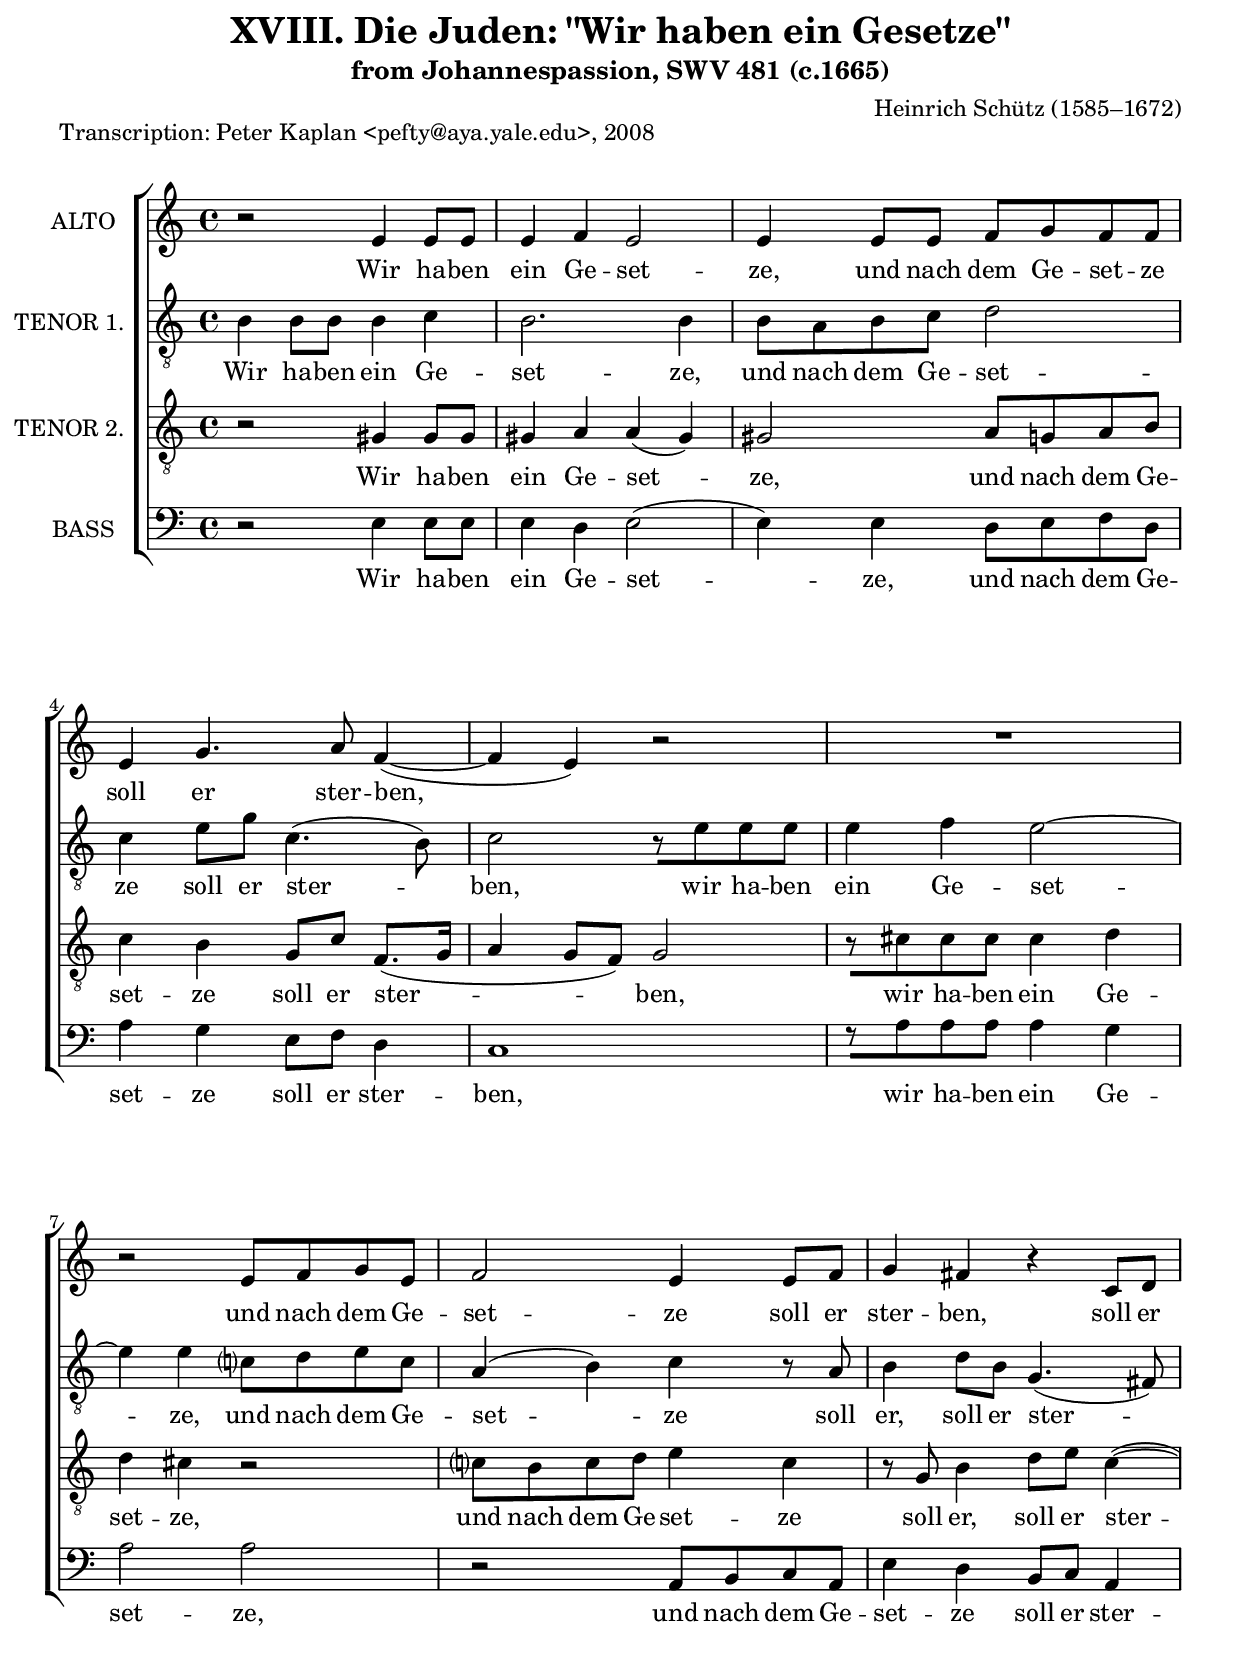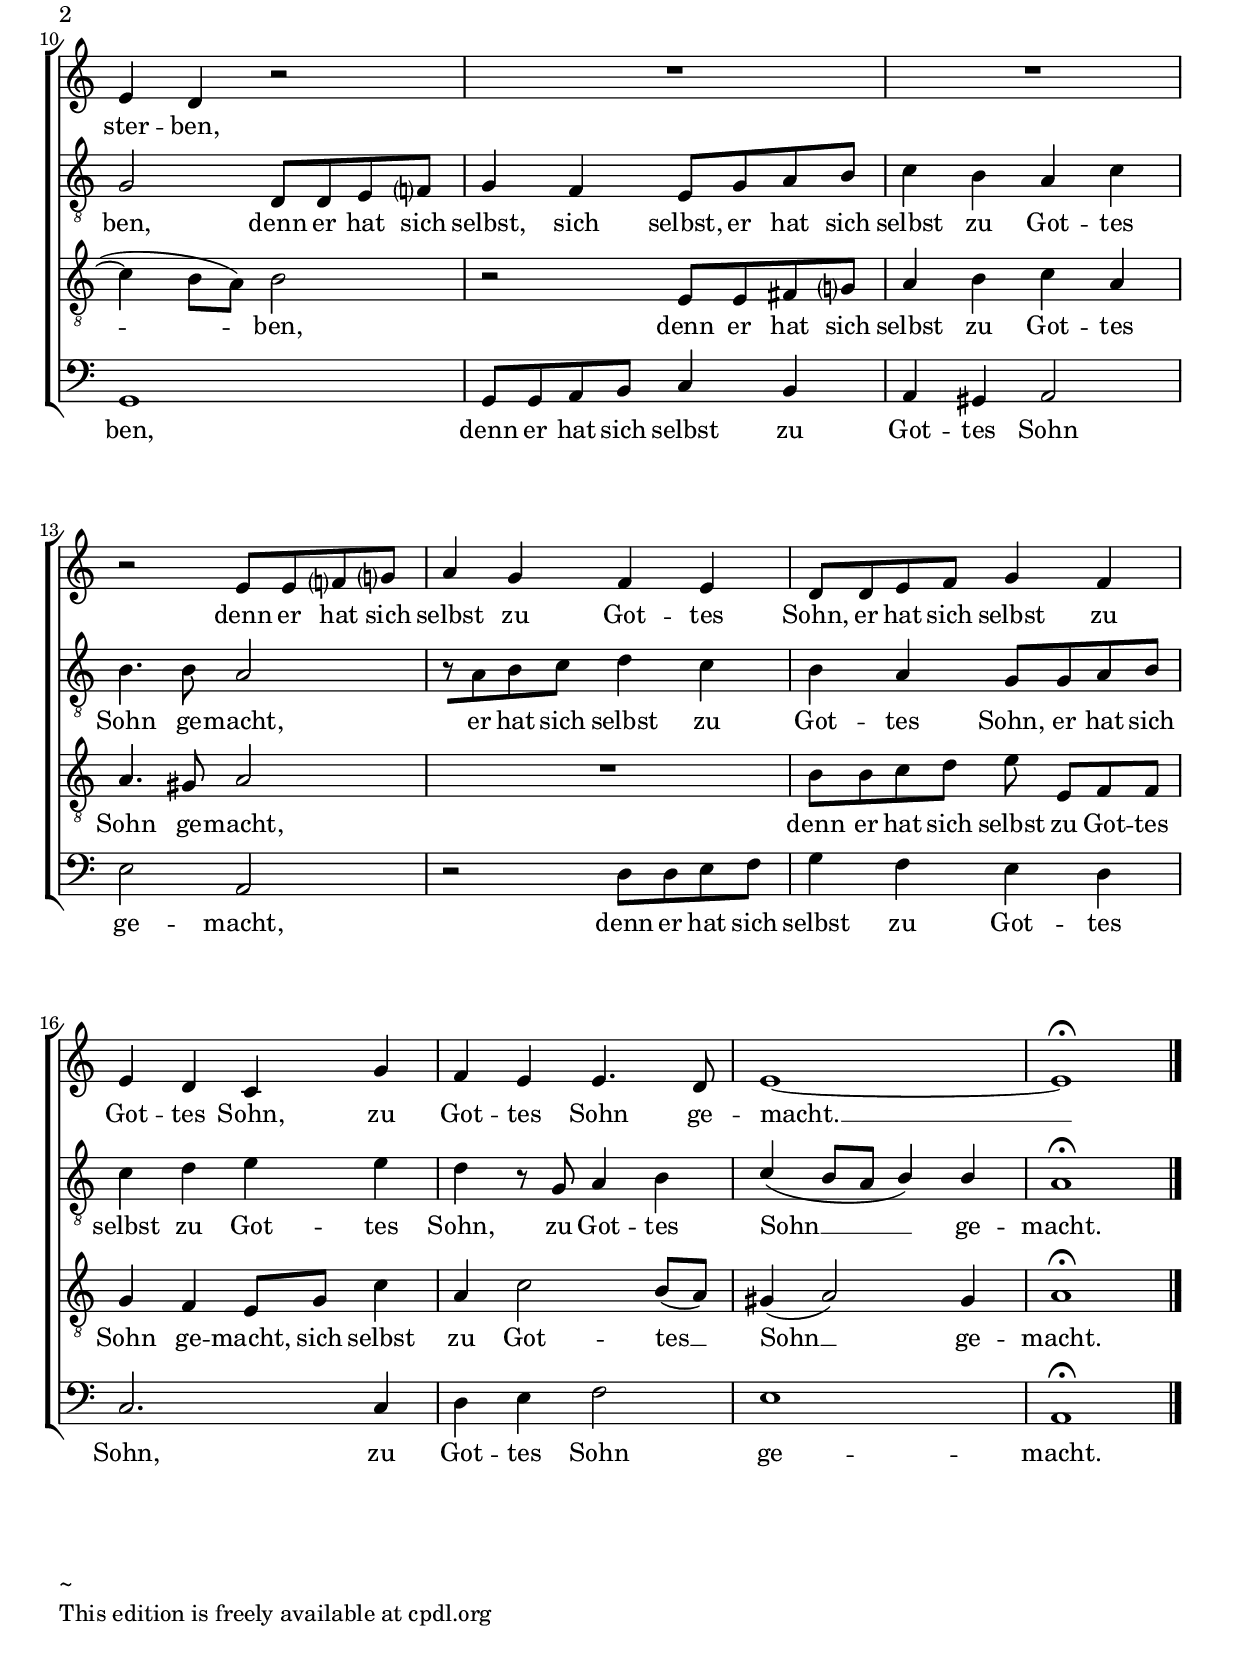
     \version "2.10.10"
\paper {
  between-system-space = 2.0\cm
  between-system-padding = #1
  ragged-bottom=##f
  ragged-last-bottom=##f
  bottom-margin = 2.0\cm
  top-margin = 0.1\cm
%  system-count = #6
  systemSeparatorMarkup = ""
}
\header {
    title = "XVIII. Die Juden: \"Wir haben ein Gesetze\""
    subtitle = "from Johannespassion, SWV 481 (c.1665)"
    composer = "Heinrich Schütz (1585–1672)"
    date = "1623"
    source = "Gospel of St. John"
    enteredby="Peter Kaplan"
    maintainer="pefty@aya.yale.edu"
    piece ="Transcription: Peter Kaplan <pefty@aya.yale.edu>, 2008"
    texidoc = "

Translation of text:
Jesus of Nazareth."
}

     \score { 
      <<
        \new ChoirStaff <<
        \new Staff = CantusOne <<
               {  
      <<
     \override Stem #'neutral-direction = #up 

        \clef treble
        \key a \minor 
        \new Voice = "CantusOne" {
     \override NoteHead #'style = #'baroque
        \set Staff.midiInstrument = "synth voice"
        \set Staff.vocalName = "ALTO "

\time 4/4
r2 e'4 e'8 e'
e'4 f' e'2
e'4 e'8 e' f' g' f' f' 
e'4 g'4. a'8 f'4~(
% measure 5
f'4 e') r2
R1
r2 e'8 f' g' e'
f'2 e'4 e'8 f'
g'4 fis' r c'8 d'
% measure 10
e'4 d' r2
R1
R1
r2 e'8 e' f'? g'?
a'4 g' f' e'
% measure 15
d'8 d' e' f' g'4 f'
e'4 d' c' g'
f'4 e' e'4. d'8
e'1~
e'1\fermata
\bar "|."
}
>>
}

>>

\new Lyrics 
\lyricsto "CantusOne"
        { 
   Wir ha -- ben
ein Ge -- set --
ze, und nach dem Ge -- set --
ze soll er ster --
   ben,

   und nach dem Ge -- 
set -- ze soll er
ster -- ben, soll er
ster -- ben,


   denn er hat sich 
selbst zu Got -- tes
Sohn, er hat sich selbst zu 
Got -- tes Sohn, zu 
Got -- tes Sohn ge --
macht.
__
}



        \new Staff = Altus <<
               {  
      <<
     \override Stem #'neutral-direction = #up 

        \clef "G_8"
        \key a \minor 
        \transpose a a,
        \new Voice = "Altus" {
     \override NoteHead #'style = #'baroque
        \set Staff.midiInstrument = "synth voice"
        \set Staff.vocalName = "TENOR 1. "

\time 4/4
b'4 b'8 b' b'4 c''
b'2. b'4
b'8 a' b' c'' d''2
c''4 e''8 g'' c''4.( b'8)
% measure 5
c''2 r8[ e'' e'' e''] 
e''4 f'' e''2~
e''4 e'' c''?8 d'' e'' c''
a'4( b') c'' r8 a'
b'4 d''8 b' g'4.( fis'8)
% measure 10
g'2 d'8 d' e' f'?
g'4 f' e'8 g' a' b'
c''4 b' a' c''
b'4. b'8 a'2
r8[ a' b' c''] d''4 c''
% measure 15
b'4 a' g'8 g' a' b'
c''4 d'' e'' e''
d''4 r8 g' a'4 b'
\stemUp
c''4( b'8 a' b'4) b'
a'1\fermata
\bar "|."
}
>>
}

>>

\new Lyrics 
\lyricsto "Altus"
        { 
Wir ha -- ben ein Ge -- 
set -- ze, 
und nach dem Ge -- set --
ze soll er ster --
ben, wir ha -- ben 
ein Ge -- set -- 
   ze, und nach dem Ge -- 
set -- ze soll 
er, soll er ster --
ben, denn er hat sich 
selbst, sich selbst, er hat sich
selbst zu Got -- tes
Sohn ge -- macht,
   er hat sich selbst zu 
Got -- tes Sohn, er hat sich 
selbst zu Got -- tes 
Sohn, zu Got -- tes 
Sohn __ ge --
macht.
}


        \new Staff = Tenor <<
               {  
      <<
     \override Stem #'neutral-direction = #up 

        \clef "G_8"
        \key a \minor 
        \new Voice = "Tenor" {
     \override NoteHead #'style = #'baroque
        \set Staff.midiInstrument = "synth voice"
        \set Staff.vocalName = "TENOR 2. "

\time 4/4
r2 gis4 gis8 gis
gis4 a a( gis)
gis2 a8 g! a b
c'4 b g8 c' f8.( g16
% measure 5
a4 g8 f) g2
r8[ cis' cis' cis'] cis'4 d'
d'4 cis' r2
c'?8 b c' d' e'4 c'
r8 g b4 d'8 e' c'4(~
% measure 10
\stemDown
c'4 b8 a) b2
\stemNeutral
r2 e8 e fis g?
a4 b c' a
a4. gis8 a2
R1
% measure 15
b8 b c' d' e' e[ f f] 
g4 f e8 g c'4
a4 c'2 b8( a)
gis4( a2) gis4
a1\fermata
\bar "|."
}
>>
}

>>

\new Lyrics 
\lyricsto "Tenor"
        { 
   Wir ha -- ben 
ein Ge -- set -- 
ze, und nach dem Ge -- 
set --
ze soll er ster --
   ben, 
   wir ha -- ben ein Ge -- 
set -- ze, 
und nach dem Ge -- set -- ze 
   soll er, soll er ster --
   ben,
   denn er hat sich 
selbst zu Got -- tes
Sohn ge -- macht,

denn er hat sich selbst zu Got -- tes 
Sohn ge -- macht, sich selbst 
zu Got -- tes __ 
Sohn __ ge --
macht.

}


        \new Staff = Bassus <<
               {  
      <<
     \override Stem #'neutral-direction = #up 

        \clef bass
        \key a \minor 
        \new Voice = "Bassus" {
     \override NoteHead #'style = #'baroque
        \set Staff.midiInstrument = "synth voice"
        \set Staff.vocalName = "BASS "

\time 4/4
r2 e4 e8 e
e4 d e2(
e4) e d8 e f d
a4 g e8 f d4
% measure 5
c1
r8[ a a a] a4 g
a2 a
r2 a,8 b, c a,
e4 d b,8 c a,4
% measure 10
g,1
g,8 g, a, b, c4 b,
a,4 gis, a,2
e2 a,
r2 d8 d e f
% measure 15
g4 f e d
c2. c4
d4 e f2
e1
a,1\fermata
\bar "|."
}
>>
}

>>

\new Lyrics 
\lyricsto "Bassus"
        { 
   Wir ha -- ben 
ein Ge -- set -- 
   ze, und nach dem Ge -- 
set -- ze soll er ster --
ben, 
   wir ha -- ben ein Ge -- 
set -- ze, 
   und nach dem Ge -- 
set -- ze soll er ster --
ben,
denn er hat sich selbst zu 
Got -- tes Sohn 
ge -- macht,
   denn er hat sich 
selbst zu Got -- tes 
Sohn, zu 
Got -- tes Sohn 
ge --
macht.
}


>>


>>
   






%{
\midi { 
\context { 
\Score 
tempoWholesPerMinute = #(ly:make-moment 84 4) 
} 
} 
%}







     }
\layout { 
         \context { 
          \Staff \consists "Horizontal_bracket_engraver" 
          }
         }
\markup{\column{\line{ ~ } \line{This edition is freely available at cpdl.org}} 
} 



















